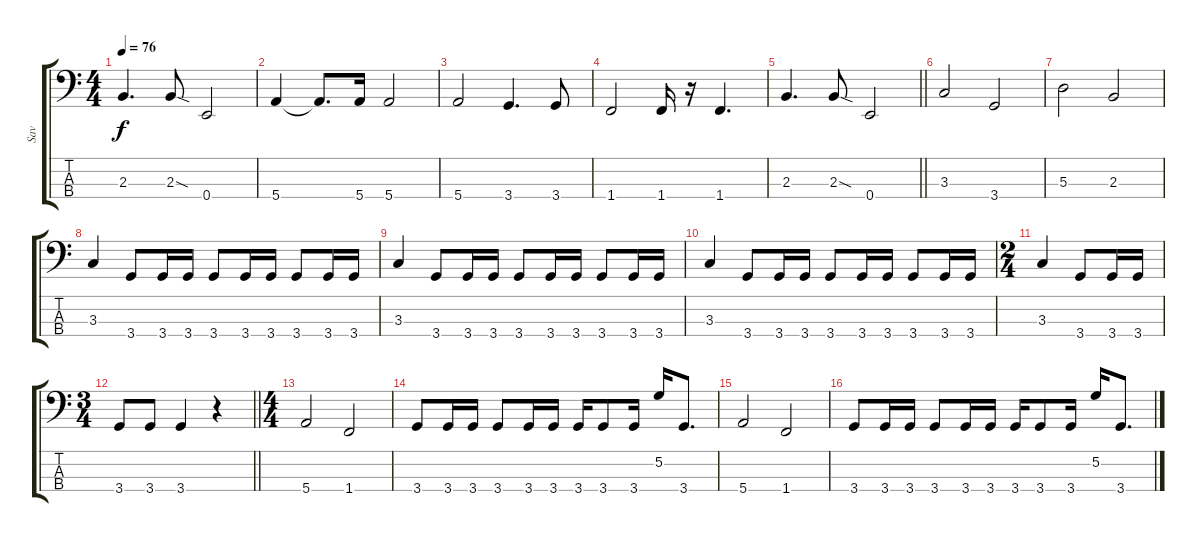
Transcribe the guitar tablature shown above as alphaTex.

\track ("Sav" "Sav") {instrument electricbassfinger}
\staff {score tabs}
\tuning (G2 D2 A1 E1) {hide}
\ts (4 4)
\tempo 76
\clef f4
\ks aminor
2.3.4{d dy f} 2.3{sod}.8 0.4.2 |
5.4.4 5.4{t}.8{d} 5.4.16 5.4.2 |
5.4.2 3.4.4{d} 3.4.8 |
1.4.2 1.4.16 r.16 1.4.4{d} |
\barLineRight lightlight
2.3.4{d} 2.3{sod}.8 0.4.2 |
3.3.2 3.4.2 |
5.3.2 2.3.2 |
3.3.4 3.4.8 3.4.16 3.4.16 3.4.8 3.4.16 3.4.16 3.4.8 3.4.16 3.4.16 |
3.3.4 3.4.8 3.4.16 3.4.16 3.4.8 3.4.16 3.4.16 3.4.8 3.4.16 3.4.16 |
3.3.4 3.4.8 3.4.16 3.4.16 3.4.8 3.4.16 3.4.16 3.4.8 3.4.16 3.4.16 |
\ts (2 4)
3.3.4 3.4.8 3.4.16 3.4.16 |
\ts (3 4)
\barLineRight lightlight
3.4.8 3.4.8 3.4.4 r.4 |
\ts (4 4)
5.4.2 1.4.2 |
3.4.8 3.4.16 3.4.16 3.4.8 3.4.16 3.4.16 3.4.16 3.4.8 3.4.16 5.2.16 3.4.8{d} |
5.4.2 1.4.2 |
3.4.8 3.4.16 3.4.16 3.4.8 3.4.16 3.4.16 3.4.16 3.4.8 3.4.16 5.2.16 3.4.8{d}
